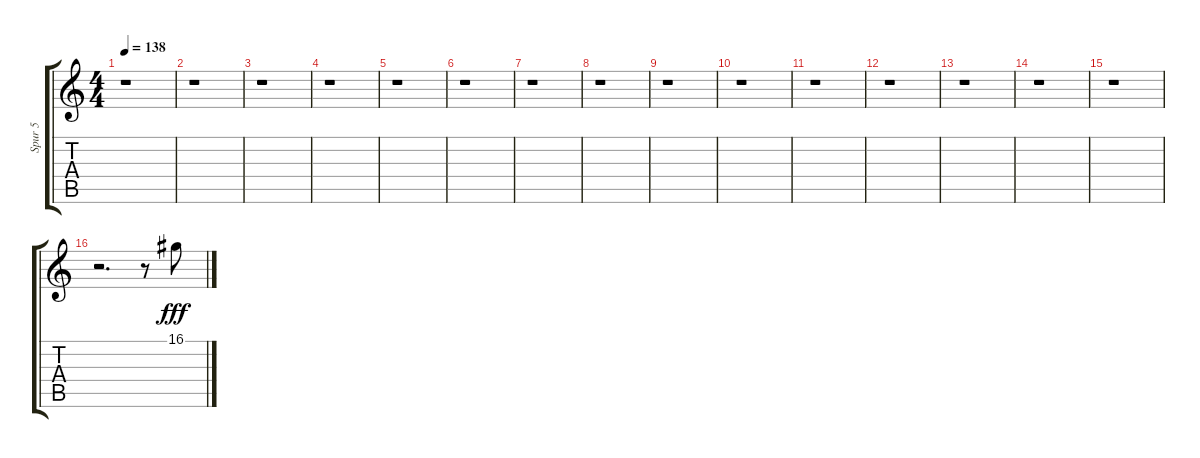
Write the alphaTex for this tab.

\track ("Spur 5" "Spur 5") {instrument lead2sawtooth}
\staff {score tabs}
\tuning (E4 B3 G3 D3 A2 E2) {hide}
\ts (4 4)
\tempo 138
\clef g2
\ks c
r.1{dy ff} |
r.1 |
r.1 |
r.1 |
r.1 |
r.1 |
r.1 |
r.1 |
r.1 |
r.1 |
r.1 |
r.1 |
r.1 |
r.1 |
r.1 |
r.2{d} r.8 16.1.8{dy fff}
